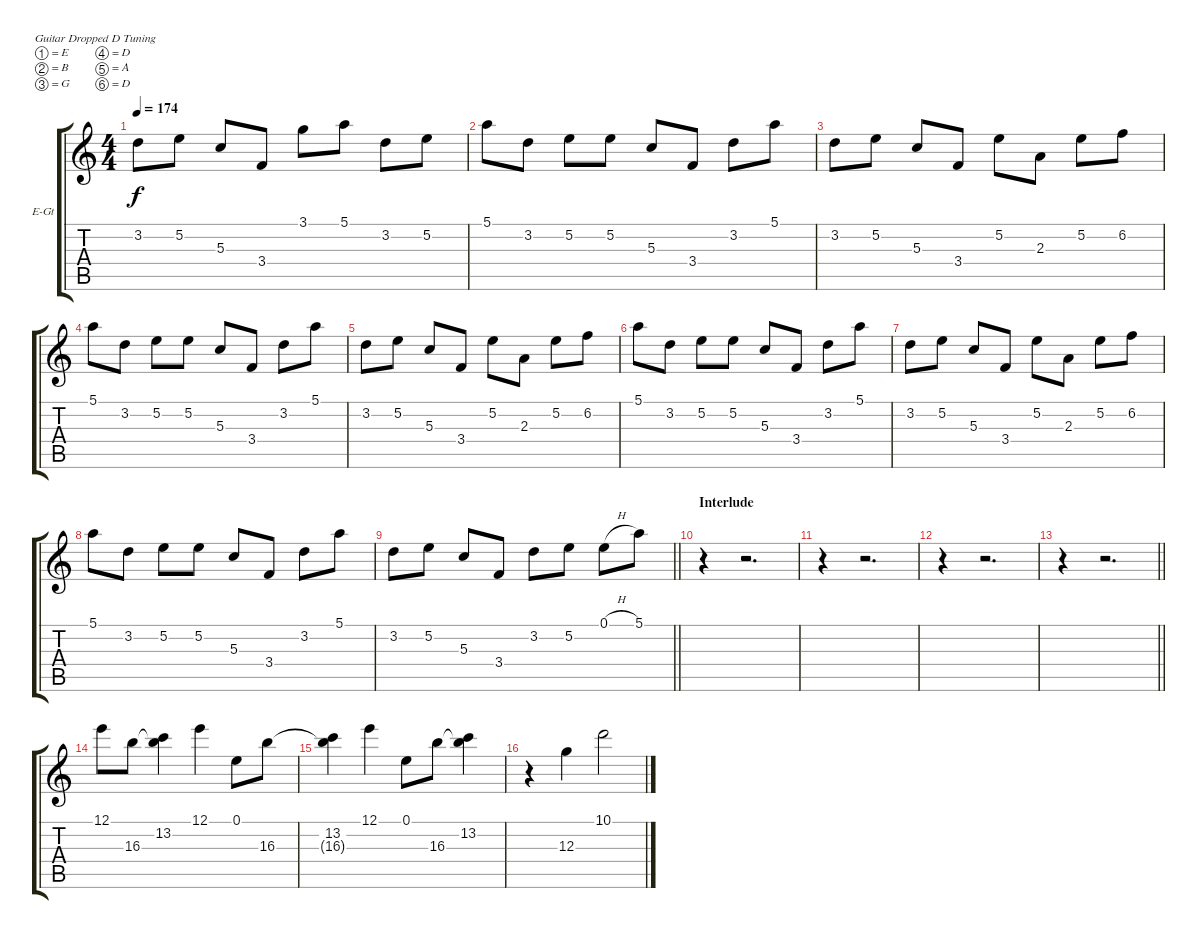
\bracketExtendMode groupsimilarinstruments
\firstSystemTrackNameOrientation horizontal
\otherSystemsTrackNameOrientation horizontal
\track ("Extra Guitar" "E-Gt") {instrument distortionguitar}
\staff {score tabs}
\tuning (E4 B3 G3 D3 A2 D2)
\ts (4 4)
\tempo 174
\clef g2
\ks c
3.2.8{dy f} 5.2.8 5.3.8 3.4.8 3.1.8 5.1.8 3.2.8 5.2.8 |
5.1.8 3.2.8 5.2.8 5.2.8 5.3.8 3.4.8 3.2.8 5.1.8 |
3.2.8 5.2.8 5.3.8 3.4.8 5.2.8 2.3.8 5.2.8 6.2.8 |
5.1.8 3.2.8 5.2.8 5.2.8 5.3.8 3.4.8 3.2.8 5.1.8 |
3.2.8 5.2.8 5.3.8 3.4.8 5.2.8 2.3.8 5.2.8 6.2.8 |
5.1.8 3.2.8 5.2.8 5.2.8 5.3.8 3.4.8 3.2.8 5.1.8 |
3.2.8 5.2.8 5.3.8 3.4.8 5.2.8 2.3.8 5.2.8 6.2.8 |
5.1.8 3.2.8 5.2.8 5.2.8 5.3.8 3.4.8 3.2.8 5.1.8 |
\barLineRight lightlight
3.2.8 5.2.8 5.3.8 3.4.8 3.2.8 5.2.8 0.1{h}.8 5.1.8 |
\section ("" "Interlude")
r.4 r.2{d} |
r.4 r.2{d} |
r.4 r.2{d} |
\barLineRight lightlight
r.4 r.2{d} |
\section ("" "")
12.1.8 16.3.8 (13.2 16.3{t}).4 12.1.4 0.1.8 16.3.8 |
(13.2 16.3{t}).4 12.1.4 0.1.8 16.3.8 (13.2 16.3{t}).4 |
r.4 12.3.4 10.1.2
